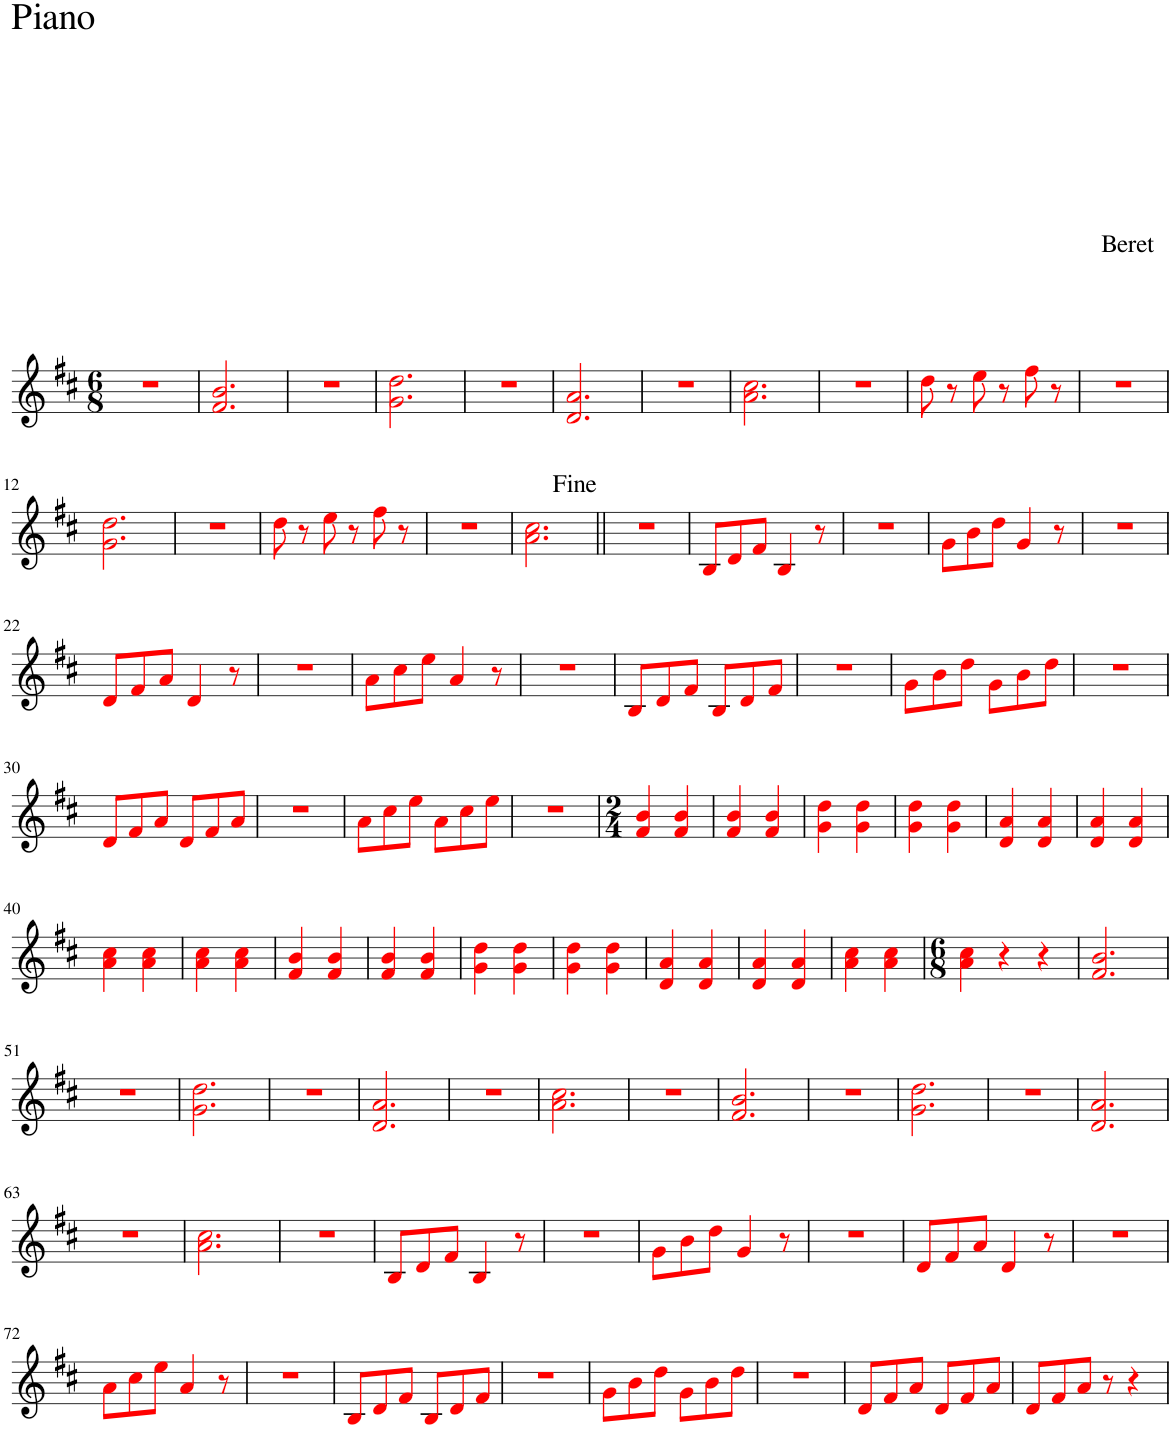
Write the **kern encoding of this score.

**kern
*part1
*staff1
*I"Piano
*I'Pno.
*clefG2
*k[f#c#]
*M6/8
=1
2.r
=2
2.f#i/ 2.bi/
=3
2.r
=4
2.gi\ 2.ddi\
=5
2.r
=6
2.di/ 2.ai/
=7
2.r
=8
2.ai\ 2.cc#i\
=9
2.r
=10
8ddi\
8r
8eei\
8r
8ff#i\
8r
=11
2.r
!!LO:LB:g=z
=12
2.gi\ 2.ddi\
=13
2.r
=14
8ddi\
8r
8eei\
8r
8ff#i\
8r
=15
2.r
=16
2.ai\ 2.cc#i\
=17||
2.r
=18
8Bi/L
8di/
8f#i/J
4Bi/
8r
=19
2.r
=20
8gi\L
8bi\
8ddi\J
4gi/
8r
=21
2.r
!!LO:LB:g=z
=22
8di/L
8f#i/
8ai/J
4di/
8r
=23
2.r
=24
8ai\L
8cc#i\
8eei\J
4ai/
8r
=25
2.r
=26
8Bi/L
8di/
8f#i/J
8Bi/L
8di/
8f#i/J
=27
2.r
=28
8gi\L
8bi\
8ddi\J
8gi\L
8bi\
8ddi\J
=29
2.r
!!LO:LB:g=z
=30
8di/L
8f#i/
8ai/J
8di/L
8f#i/
8ai/J
=31
2.r
=32
8ai\L
8cc#i\
8eei\J
8ai\L
8cc#i\
8eei\J
=33
2.r
=34
*M2/4
4f#i/ 4bi/
4f#i/ 4bi/
=35
4f#i/ 4bi/
4f#i/ 4bi/
=36
4gi\ 4ddi\
4gi\ 4ddi\
=37
4gi\ 4ddi\
4gi\ 4ddi\
=38
4di/ 4ai/
4di/ 4ai/
=39
4di/ 4ai/
4di/ 4ai/
!!LO:LB:g=z
=40
4ai\ 4cc#i\
4ai\ 4cc#i\
=41
4ai\ 4cc#i\
4ai\ 4cc#i\
=42
4f#i/ 4bi/
4f#i/ 4bi/
=43
4f#i/ 4bi/
4f#i/ 4bi/
=44
4gi\ 4ddi\
4gi\ 4ddi\
=45
4gi\ 4ddi\
4gi\ 4ddi\
=46
4di/ 4ai/
4di/ 4ai/
=47
4di/ 4ai/
4di/ 4ai/
=48
4ai\ 4cc#i\
4ai\ 4cc#i\
=49
*M6/8
4ai\ 4cc#i\
4r
4r
=50
2.f#i/ 2.bi/
!!LO:LB:g=z
=51
2.r
=52
2.gi\ 2.ddi\
=53
2.r
=54
2.di/ 2.ai/
=55
2.r
=56
2.ai\ 2.cc#i\
=57
2.r
=58
2.f#i/ 2.bi/
=59
2.r
=60
2.gi\ 2.ddi\
=61
2.r
=62
2.di/ 2.ai/
!!LO:LB:g=z
=63
2.r
=64
2.ai\ 2.cc#i\
=65
2.r
=66
8Bi/L
8di/
8f#i/J
4Bi/
8r
=67
2.r
=68
8gi\L
8bi\
8ddi\J
4gi/
8r
=69
2.r
=70
8di/L
8f#i/
8ai/J
4di/
8r
=71
2.r
!!LO:LB:g=z
=72
8ai\L
8cc#i\
8eei\J
4ai/
8r
=73
2.r
=74
8Bi/L
8di/
8f#i/J
8Bi/L
8di/
8f#i/J
=75
2.r
=76
8gi\L
8bi\
8ddi\J
8gi\L
8bi\
8ddi\J
=77
2.r
=78
8di/L
8f#i/
8ai/J
8di/L
8f#i/
8ai/J
=79
8di/L
8f#i/
8ai/J
8r
4r
=
*-
